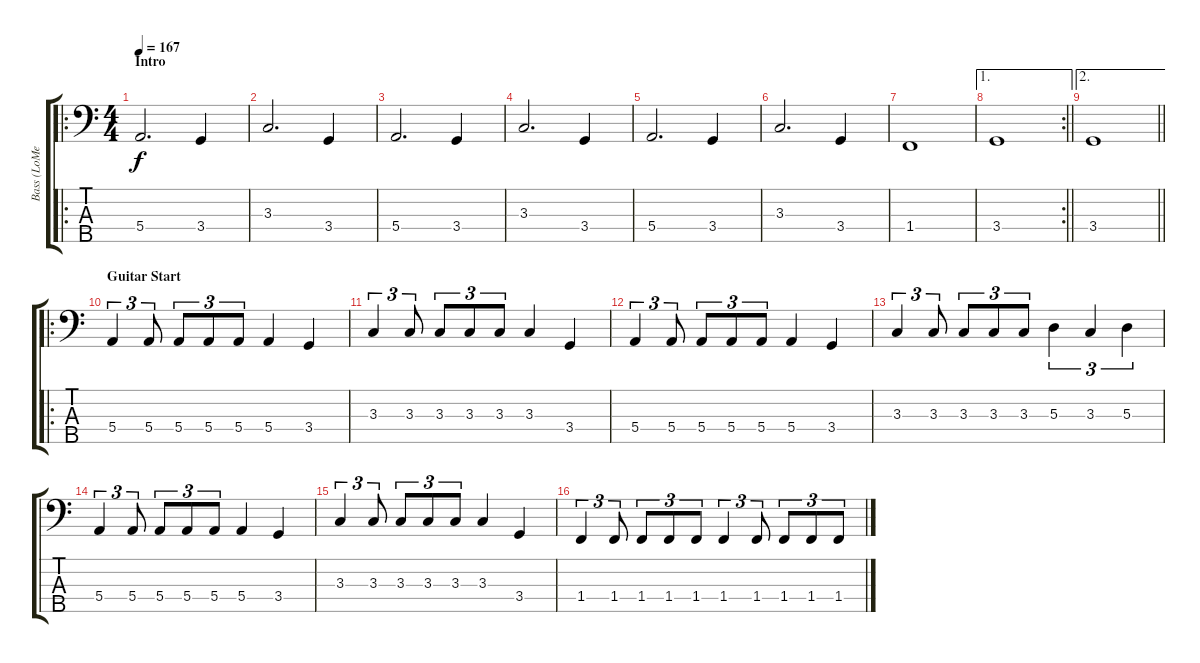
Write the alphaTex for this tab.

\track ("Bass (LoMenzo)" "Bass (LoMe") {instrument electricbassfinger}
\staff {score tabs}
\tuning (G2 D2 A1 E1 B0) {hide}
\ro
\ts (4 4)
\section ("" "Intro")
\tempo 167
\clef f4
\ks c
5.4.2{d dy f instrument electricbassfinger} 3.4.4 |
3.3.2{d} 3.4.4 |
5.4.2{d} 3.4.4 |
3.3.2{d} 3.4.4 |
5.4.2{d} 3.4.4 |
3.3.2{d} 3.4.4 |
1.4.1 |
\ae 1
\rc 2
\barLineRight lightlight
3.4.1 |
\ae 2
\barLineRight lightlight
3.4.1 |
\ro
\section ("" "Guitar Start")
5.4.4{tu (3 2)} 5.4.8{tu (3 2)} 5.4.8{tu (3 2)} 5.4.8{tu (3 2)} 5.4.8{tu (3 2)} 5.4.4 3.4.4 |
3.3.4{tu (3 2)} 3.3.8{tu (3 2)} 3.3.8{tu (3 2)} 3.3.8{tu (3 2)} 3.3.8{tu (3 2)} 3.3.4 3.4.4 |
5.4.4{tu (3 2)} 5.4.8{tu (3 2)} 5.4.8{tu (3 2)} 5.4.8{tu (3 2)} 5.4.8{tu (3 2)} 5.4.4 3.4.4 |
3.3.4{tu (3 2)} 3.3.8{tu (3 2)} 3.3.8{tu (3 2)} 3.3.8{tu (3 2)} 3.3.8{tu (3 2)} 5.3.4{tu (3 2)} 3.3.4{tu (3 2)} 5.3.4{tu (3 2)} |
5.4.4{tu (3 2)} 5.4.8{tu (3 2)} 5.4.8{tu (3 2)} 5.4.8{tu (3 2)} 5.4.8{tu (3 2)} 5.4.4 3.4.4 |
3.3.4{tu (3 2)} 3.3.8{tu (3 2)} 3.3.8{tu (3 2)} 3.3.8{tu (3 2)} 3.3.8{tu (3 2)} 3.3.4 3.4.4 |
1.4.4{tu (3 2)} 1.4.8{tu (3 2)} 1.4.8{tu (3 2)} 1.4.8{tu (3 2)} 1.4.8{tu (3 2)} 1.4.4{tu (3 2)} 1.4.8{tu (3 2)} 1.4.8{tu (3 2)} 1.4.8{tu (3 2)} 1.4.8{tu (3 2)}
